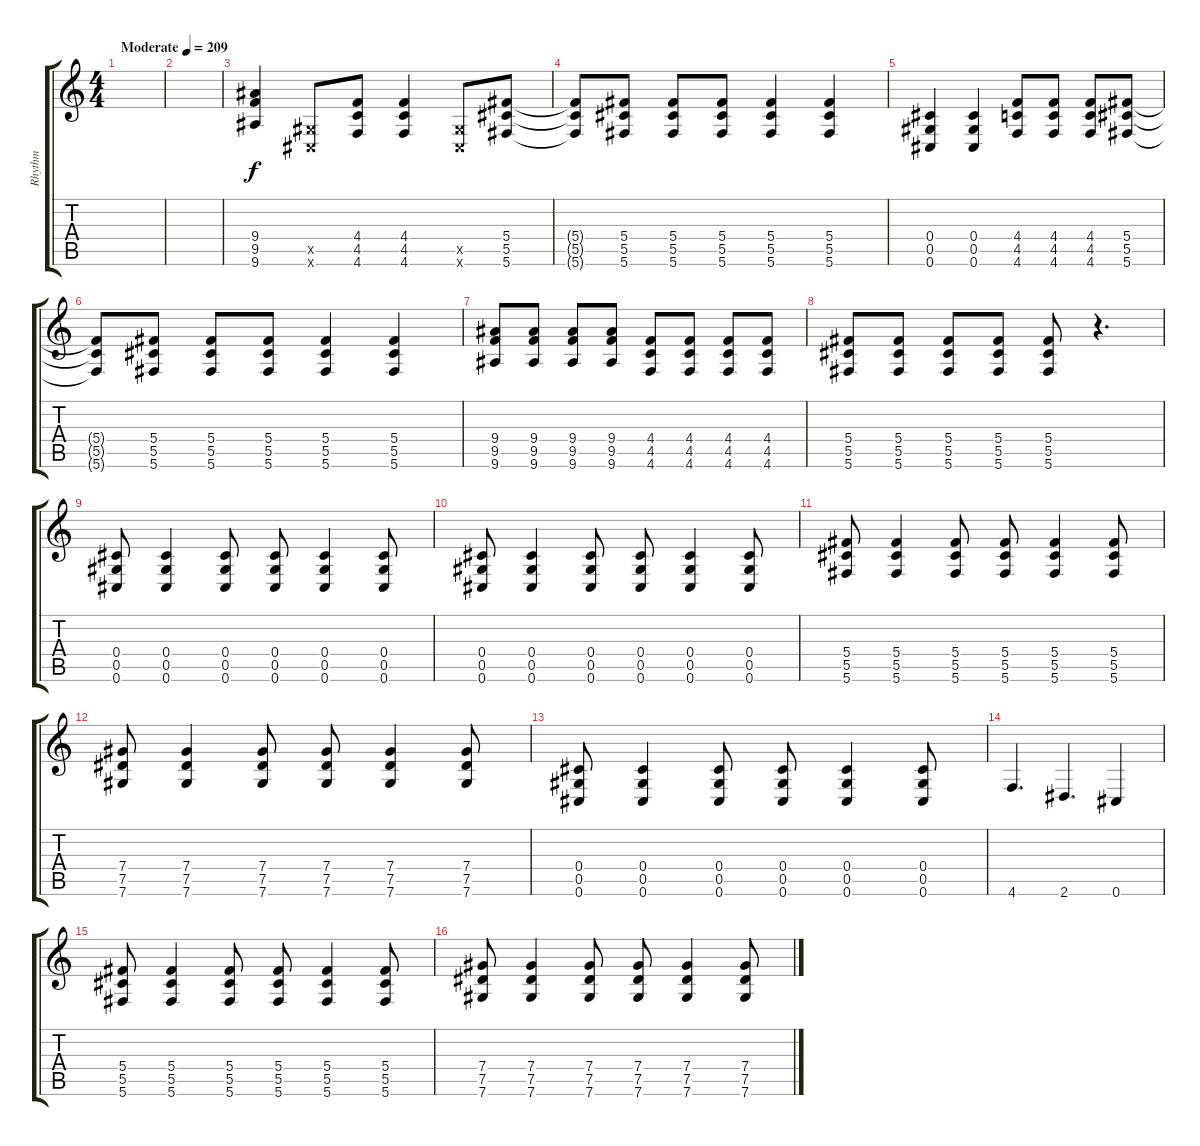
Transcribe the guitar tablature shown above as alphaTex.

\track ("Rhythm" "Rhythm") {instrument distortionguitar}
\staff {score tabs}
\tuning (Eb4 Bb3 Gb3 Db3 Ab2 Db2) {hide}
\ts (4 4)
\tempo (209 "Moderate")
\clef g2
\ks c
|
|
(9.4 9.5 9.6).4 (0.5{x} 0.6{x}).8 (4.4 4.5 4.6).8 (4.4 4.5 4.6).4 (0.5{x} 0.6{x}).8 (5.4 5.5 5.6).8 |
(5.4{t} 5.5{t} 5.6{t}).8 (5.4 5.5 5.6).8 (5.4 5.5 5.6).8 (5.4 5.5 5.6).8 (5.4 5.5 5.6).4 (5.4 5.5 5.6).4 |
(0.4 0.5 0.6).4 (0.4 0.5 0.6).4 (4.4 4.5 4.6).8 (4.4 4.5 4.6).8 (4.4 4.5 4.6).8 (5.4 5.5 5.6).8 |
(5.4{t} 5.5{t} 5.6{t}).8 (5.4 5.5 5.6).8 (5.4 5.5 5.6).8 (5.4 5.5 5.6).8 (5.4 5.5 5.6).4 (5.4 5.5 5.6).4 |
(9.4 9.5 9.6).8 (9.4 9.5 9.6).8 (9.4 9.5 9.6).8 (9.4 9.5 9.6).8 (4.4 4.5 4.6).8 (4.4 4.5 4.6).8 (4.4 4.5 4.6).8 (4.4 4.5 4.6).8 |
(5.4 5.5 5.6).8 (5.4 5.5 5.6).8 (5.4 5.5 5.6).8 (5.4 5.5 5.6).8 (5.4 5.5 5.6).8 r.4{d} |
(0.4 0.5 0.6).8 (0.4 0.5 0.6).4 (0.4 0.5 0.6).8 (0.4 0.5 0.6).8 (0.4 0.5 0.6).4 (0.4 0.5 0.6).8 |
(0.4 0.5 0.6).8 (0.4 0.5 0.6).4 (0.4 0.5 0.6).8 (0.4 0.5 0.6).8 (0.4 0.5 0.6).4 (0.4 0.5 0.6).8 |
(5.4 5.5 5.6).8 (5.4 5.5 5.6).4 (5.4 5.5 5.6).8 (5.4 5.5 5.6).8 (5.4 5.5 5.6).4 (5.4 5.5 5.6).8 |
(7.4 7.5 7.6).8 (7.4 7.5 7.6).4 (7.4 7.5 7.6).8 (7.4 7.5 7.6).8 (7.4 7.5 7.6).4 (7.4 7.5 7.6).8 |
(0.4 0.5 0.6).8 (0.4 0.5 0.6).4 (0.4 0.5 0.6).8 (0.4 0.5 0.6).8 (0.4 0.5 0.6).4 (0.4 0.5 0.6).8 |
4.6.4{d} 2.6.4{d} 0.6.4 |
(5.4 5.5 5.6).8 (5.4 5.5 5.6).4 (5.4 5.5 5.6).8 (5.4 5.5 5.6).8 (5.4 5.5 5.6).4 (5.4 5.5 5.6).8 |
(7.4 7.5 7.6).8 (7.4 7.5 7.6).4 (7.4 7.5 7.6).8 (7.4 7.5 7.6).8 (7.4 7.5 7.6).4 (7.4 7.5 7.6).8
